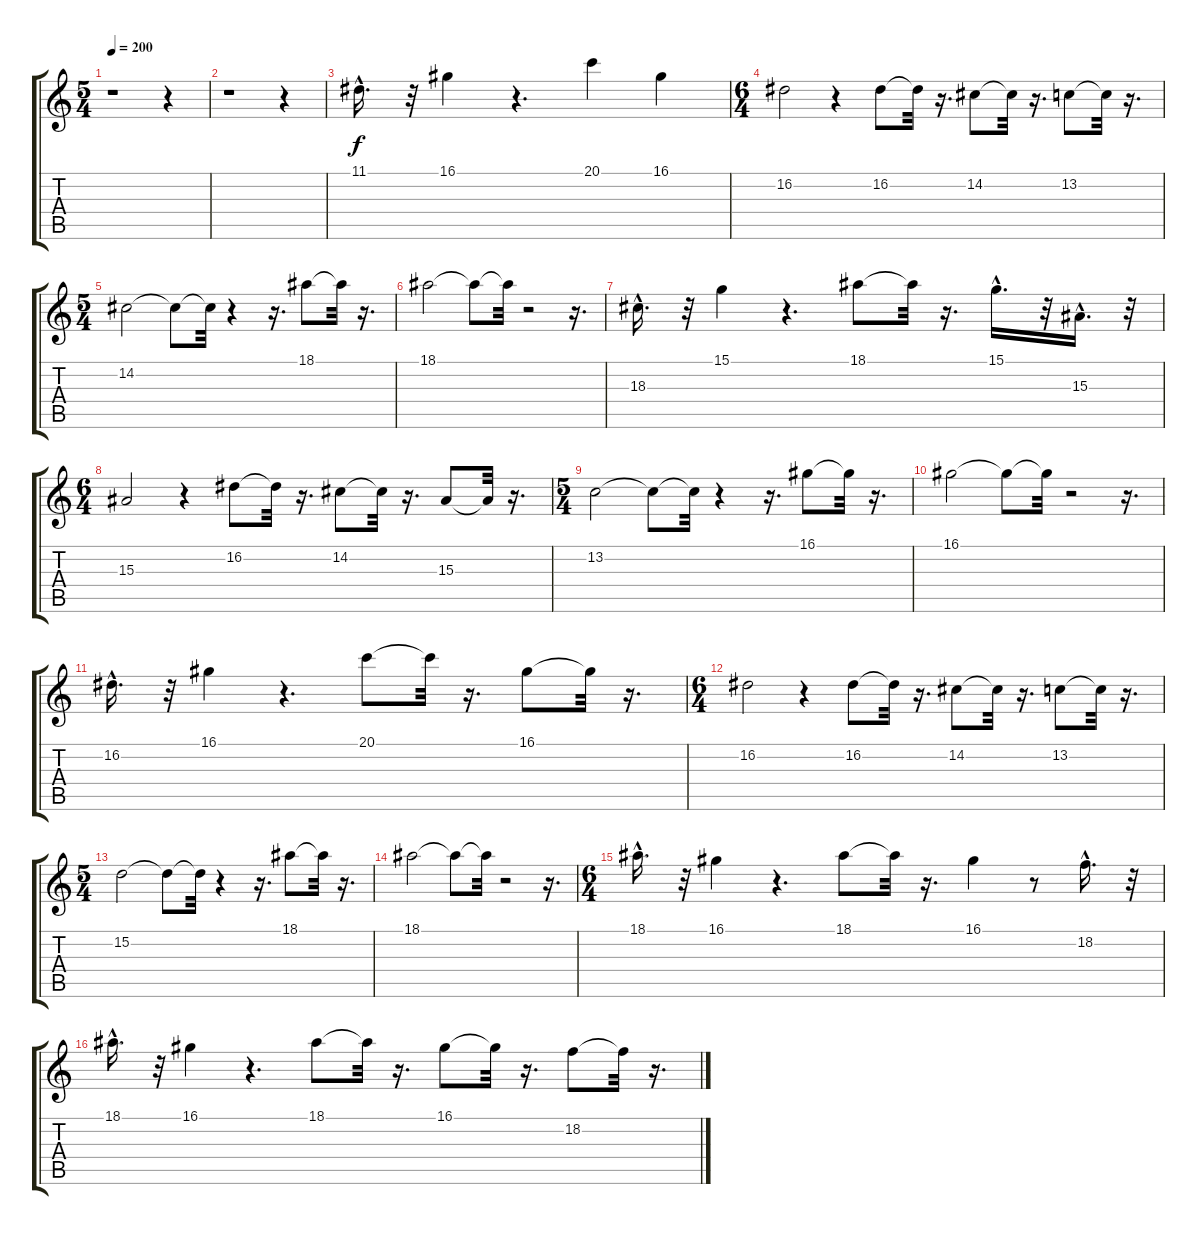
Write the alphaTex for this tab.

\track "" {instrument pad1newage}
\staff {score tabs}
\tuning (E4 B3 G3 D3 A2 E2) {hide}
\ts (5 4)
\tempo 200
\clef g2
\ks c
r.1{dy f} r.4 |
r.1 r.4 |
11.1{hac}.16{d} r.32 16.1.4 r.4{d} 20.1.4 16.1.4 |
\ts (6 4)
16.2.2 r.4 16.2.8 16.2{t}.32 r.16{d} 14.2.8 14.2{t}.32 r.16{d} 13.2.8 13.2{t}.32 r.16{d} |
\ts (5 4)
14.2.2 14.2{t}.8 14.2{t}.32 r.4 r.16{d} 18.1.8 18.1{t}.32 r.16{d} |
18.1.2 18.1{t}.8 18.1{t}.32 r.2 r.16{d} |
18.3{hac}.16{d} r.32 15.1.4 r.4{d} 18.1.8 18.1{t}.32 r.16{d} 15.1{hac}.16{d} r.32 15.3{hac}.16{d} r.32 |
\ts (6 4)
15.3.2 r.4 16.2.8 16.2{t}.32 r.16{d} 14.2.8 14.2{t}.32 r.16{d} 15.3.8 15.3{t}.32 r.16{d} |
\ts (5 4)
13.2.2 13.2{t}.8 13.2{t}.32 r.4 r.16{d} 16.1.8 16.1{t}.32 r.16{d} |
16.1.2 16.1{t}.8 16.1{t}.32 r.2 r.16{d} |
16.2{hac}.16{d} r.32 16.1.4 r.4{d} 20.1.8 20.1{t}.32 r.16{d} 16.1.8 16.1{t}.32 r.16{d} |
\ts (6 4)
16.2.2 r.4 16.2.8 16.2{t}.32 r.16{d} 14.2.8 14.2{t}.32 r.16{d} 13.2.8 13.2{t}.32 r.16{d} |
\ts (5 4)
15.2.2 15.2{t}.8 15.2{t}.32 r.4 r.16{d} 18.1.8 18.1{t}.32 r.16{d} |
18.1.2 18.1{t}.8 18.1{t}.32 r.2 r.16{d} |
\ts (6 4)
18.1{hac}.16{d} r.32 16.1.4 r.4{d} 18.1.8 18.1{t}.32 r.16{d} 16.1.4 r.8 18.2{hac}.16{d} r.32 |
18.1{hac}.16{d} r.32 16.1.4 r.4{d} 18.1.8 18.1{t}.32 r.16{d} 16.1.8 16.1{t}.32 r.16{d} 18.2.8 18.2{t}.32 r.16{d}
